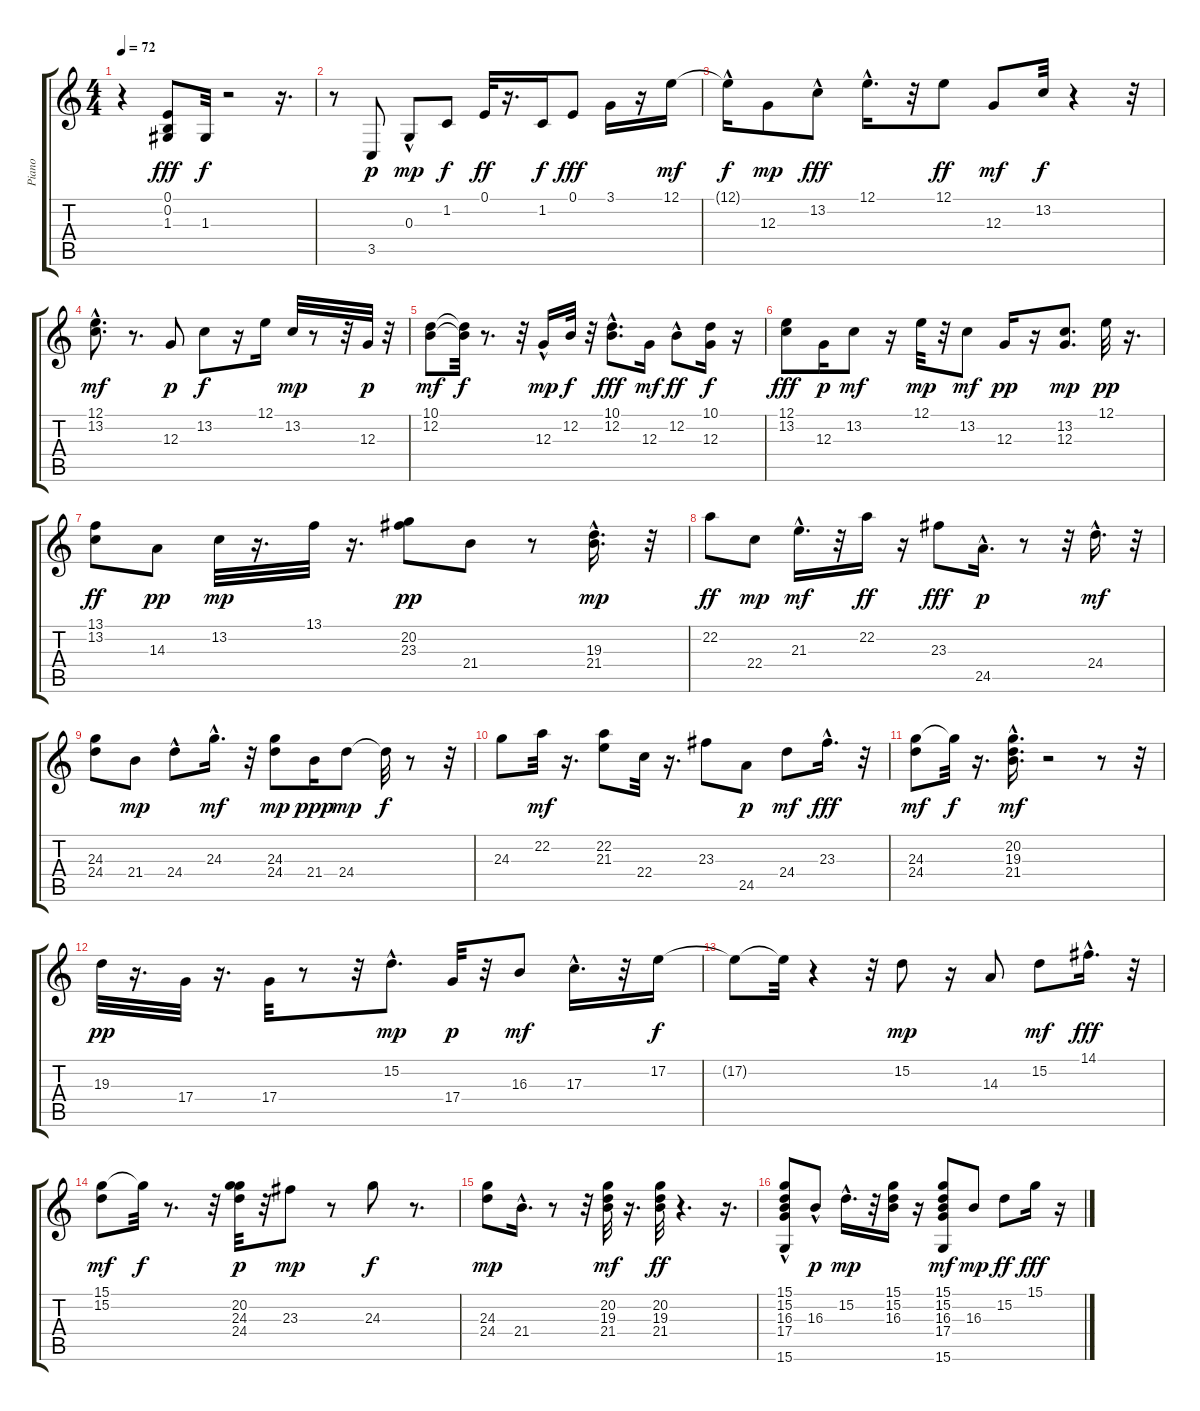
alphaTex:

\track ("Piano" "Piano") {instrument acousticgrandpiano}
\staff {score tabs}
\tuning (E4 B3 G3 D3 A2 E2) {hide}
\ts (4 4)
\tempo 72
\clef g2
\ks c
r.4{dy mp} (0.1 0.2 1.3).8{dy fff} 1.3.32{dy f} r.2 r.16{d} |
r.8 3.5.8{dy p} 0.3{hac}.8{dy mp} 1.2.8{dy f} 0.1.32{dy ff} r.16{d} 1.2.16{dy f} 0.1.8{dy fff} 3.1.16 r.16 12.1.16{dy mf} |
12.1{hac t}.16{dy f} 12.3.8{dy mp} 13.2{hac}.8{dy fff} 12.1{hac}.16{d} r.32 12.1.8{dy ff} 12.3.8{dy mf} 13.2.32{dy f} r.4 r.32 |
(12.1{hac} 13.2).8{d dy mf} r.8{d} 12.3.8{dy p} 13.2.8{dy f} r.16 12.1.16 13.2.32{dy mp} r.8 r.32 12.3.32{dy p} r.32 |
(10.1 12.2).8{dy mf} (10.1{t} 12.2{t}).32{dy f} r.8{d} r.32 12.3{hac}.16{dy mp} 12.2.32{dy f} r.32 (10.1{hac} 12.2).8{d dy fff} 12.3.16{dy mf} 12.2{hac}.8{dy ff} (10.1 12.3).16{dy f} r.16 |
(12.1 13.2).8{dy fff} 12.3.16{dy p} 13.2.8{dy mf} r.16 12.1.32{dy mp} r.32 13.2.8{dy mf} 12.3.16{dy pp} r.16 (13.2 12.3).8{d dy mp} 12.1.32{dy pp} r.16{d} |
(13.1 13.2).8{dy ff} 14.3.8{dy pp} 13.2.32{dy mp} r.16{d} 13.1.32 r.16{d} (20.2 23.3).8{dy pp} 21.4.8 r.8 (19.3 21.4{hac}).16{d dy mp} r.32 |
22.2.8{dy ff} 22.4.8{dy mp} 21.3{hac}.16{d dy mf} r.32 22.2.16{dy ff} r.16 23.3.8{dy fff} 24.5{hac}.16{d dy p} r.8 r.32 24.4{hac}.16{d dy mf} r.32 |
(24.3 24.4).8 21.4.8{dy mp} 24.4{hac}.8 24.3{hac}.16{d dy mf} r.32 (24.3 24.4).8{dy mp} 21.4.16{dy ppp} 24.4.8{dy mp} 24.4{t}.32{dy f} r.8 r.32 |
24.3.8 22.2.32{dy mf} r.16{d} (22.2 21.3).8 22.4.32 r.16{d} 23.3.8 24.5.8{dy p} 24.4.8{dy mf} 23.3{hac}.16{d dy fff} r.32 |
(24.3 24.4).8{dy mf} 24.3{t}.32{dy f} r.16{d} (20.2{hac} 19.3 21.4).16{d dy mf} r.2 r.8 r.32 |
19.3.32{dy pp} r.16{d} 17.4.32 r.16{d} 17.4.32 r.8 r.32 15.2{hac}.8{d dy mp} 17.4.32{dy p} r.32 16.3.8{dy mf} 17.3{hac}.16{d} r.32 17.2.16{dy f} |
17.2{t}.8 17.2{t}.32 r.4 r.32 15.2.8{dy mp} r.16 14.3.8 15.2.8{dy mf} 14.1{hac}.16{d dy fff} r.32 |
(15.1 15.2).8{dy mf} 15.1{t}.32{dy f} r.8{d} r.32 (20.2 24.3 24.4).32{dy p} r.32 23.3.8{dy mp} r.8 24.3.8{dy f} r.8{d} |
(24.3 24.4).8{dy mp} 21.4{hac}.16{d} r.8 r.32 (20.2 19.3 21.4).32{dy mf} r.16{d} (20.2 19.3 21.4).32{dy ff} r.4{d} r.16{d} |
(15.1 15.2 16.3 17.4{hac} 15.6{hac}).8 16.3{hac}.8{dy p} 15.2{hac}.16{d dy mp} r.32 (15.1 15.2 16.3).16 r.16 (15.1 15.2 16.3 17.4 15.6).8{dy mf} 16.3.8{dy mp} 15.2.8{dy ff} 15.1.16{dy fff} r.16
